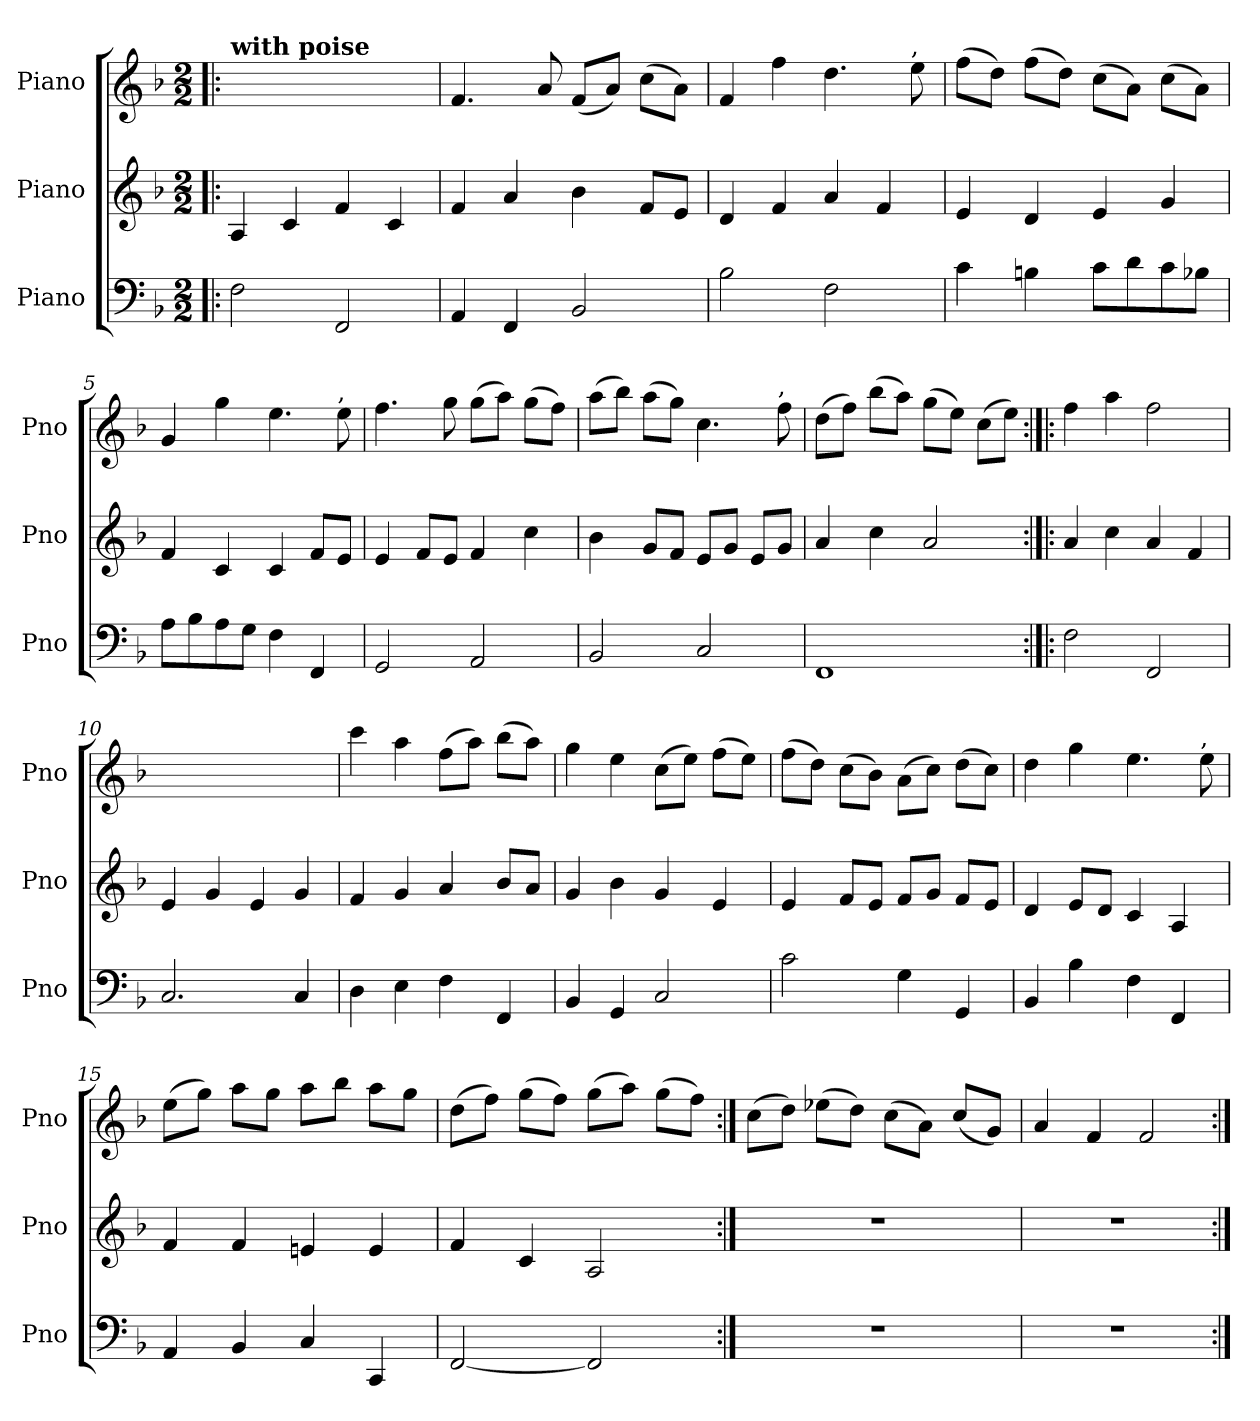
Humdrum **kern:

**kern	**kern	**kern
*part3	*part2	*part1
*staff3	*staff2	*staff1
*I"Piano	*I"Piano	*I"Piano
*I'Pno	*I'Pno	*I'Pno
*clefF4	*clefG2	*clefG2
*k[b-]	*k[b-]	*k[b-]
*F:	*F:	*F:
*M2/2	*M2/2	*M2/2
*MM152	*MM152	*MM152
=1!|:	=1!|:	=1!|:
!	!	!LO:TX:a:B:t=with poise
2F\	4A/	1ryy
.	4c/	.
2FF/	4f/	.
.	4c/	.
=2	=2	=2
4AA/	4f/	4.f/
4FF/	4a/	.
.	.	8a/
2BB-/	4b-\	(<8f/L
.	.	8a/J)
.	8f/L	(>8cc\L
.	8e/J	8a\J)
=3	=3	=3
2B-\	4d/	4f/
.	4f/	4ff\
2F\	4a/	4.dd\
.	4f/	.
!	!	!LO:TX:a:t=,
.	.	8ee\
=4	=4	=4
4c\	4e/	(>8ff\L
.	.	8dd\J)
4Bn\	4d/	(>8ff\L
.	.	8dd\J)
8c\L	4e/	(>8cc\L
8d\	.	8a\J)
8c\	4g/	(>8cc\L
8B-X\J	.	8a\J)
=5	=5	=5
8A\L	4f/	4g/
8B-\	.	.
8A\	4c/	4gg\
8G\J	.	.
4F\	4c/	4.ee\
4FF/	8f/L	.
!	!	!LO:TX:a:t=,
.	8e/J	8ee\
=6	=6	=6
2GG/	4e/	4.ff\
.	8f/L	.
.	8e/J	8gg\
2AA/	4f/	(>8gg\L
.	.	8aa\J)
.	4cc\	(>8gg\L
.	.	8ff\J)
!!LO:LB:g=z
=7	=7	=7
2BB-/	4b-\	(>8aa\L
.	.	8bb-\J)
.	8g/L	(>8aa\L
.	8f/J	8gg\J)
2C/	8e/L	4.cc\
.	8g/J	.
.	8e/L	.
!	!	!LO:TX:a:t=,
.	8g/J	8ff\
=8	=8	=8
1FF	4a/	(>8dd\L
.	.	8ff\J)
.	4cc\	(>8bb-\L
.	.	8aa\J)
.	2a/	(>8gg\L
.	.	8ee\J)
.	.	(>8cc\L
.	.	8ee\J)
=9:|!|:	=9:|!|:	=9:|!|:
2F\	4a/	4ff\
.	4cc\	4aa\
2FF/	4a/	2ff\
.	4f/	.
=10	=10	=10
2.C/	4e/	1ryy
.	4g/	.
.	4e/	.
4C/	4g/	.
=11	=11	=11
4D\	4f/	4ccc\
4E\	4g/	4aa\
4F\	4a/	(>8ff\L
.	.	8aa\J)
4FF/	8b-/L	(>8bb-\L
.	8a/J	8aa\J)
=12	=12	=12
4BB-/	4g/	4gg\
4GG/	4b-\	4ee\
2C/	4g/	(>8cc\L
.	.	8ee\J)
.	4e/	(>8ff\L
.	.	8ee\J)
!!LO:LB:g=z
=13	=13	=13
2c\	4e/	(>8ff\L
.	.	8dd\J)
.	8f/L	(>8cc\L
.	8e/J	8b-\J)
4G\	8f/L	(>8a\L
.	8g/J	8cc\J)
4GG/	8f/L	(>8dd\L
.	8e/J	8cc\J)
=14	=14	=14
4BB-/	4d/	4dd\
4B-\	8e/L	4gg\
.	8d/J	.
4F\	4c/	4.ee\
4FF/	4A/	.
!	!	!LO:TX:a:t=,
.	.	8ee\
=15	=15	=15
4AA/	4f/	(>8ee\L
.	.	8gg\J)
4BB-/	4f/	8aa\L
.	.	8gg\J
4C/	4en/	8aa\L
.	.	8bb-\J
4CC/	4e/	8aa\L
.	.	8gg\J
=16	=16	=16
[2FF/	4f/	(>8dd\L
.	.	8ff\J)
.	4c/	(>8gg\L
.	.	8ff\J)
2FF/]	2A/	(>8gg\L
.	.	8aa\J)
.	.	(>8gg\L
.	.	8ff\J)
=17:|!	=17:|!	=17:|!
1r	1r	(>8cc\L
.	.	8dd\J)
.	.	(>8ee-X\L
.	.	8dd\J)
.	.	(>8cc\L
.	.	8a\J)
.	.	(<8cc/L
.	.	8g/J)
!!LO:LB:g=z
=18	=18	=18
1r	1r	4a/
.	.	4f/
.	.	2f/
=:|!	=:|!	=:|!
*-	*-	*-
